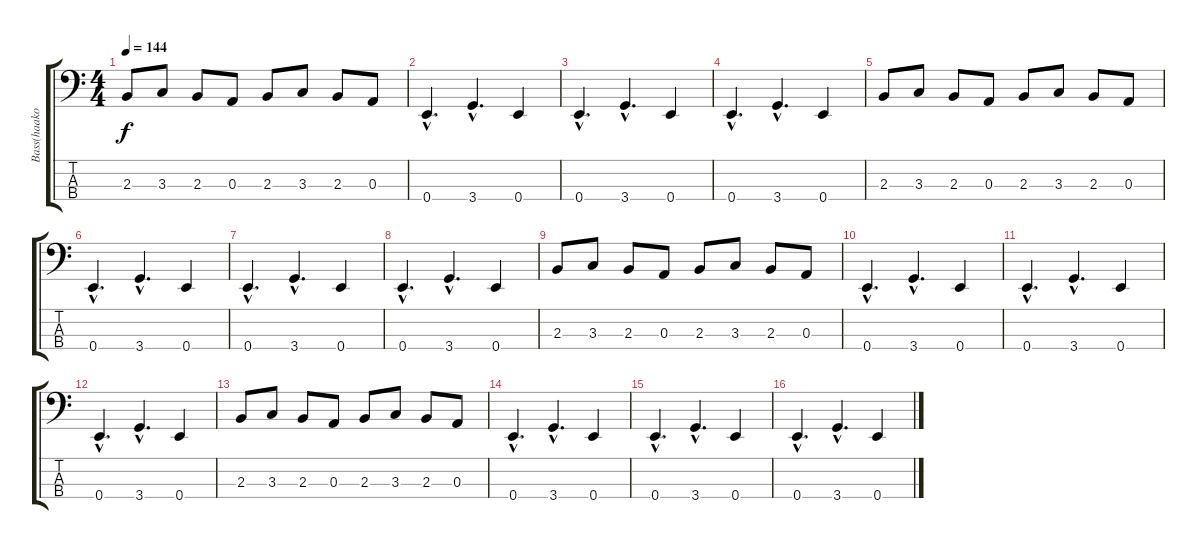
\track ("Bass(haakon)" "Bass(haako") {instrument electricbasspick}
\staff {score tabs}
\tuning (G2 D2 A1 E1) {hide}
\ts (4 4)
\tempo 144
\clef f4
\ks c
2.3.8{dy f} 3.3.8 2.3.8 0.3.8 2.3.8 3.3.8 2.3.8 0.3.8 |
0.4{hac}.4{d} 3.4{hac}.4{d} 0.4.4 |
0.4{hac}.4{d} 3.4{hac}.4{d} 0.4.4 |
0.4{hac}.4{d} 3.4{hac}.4{d} 0.4.4 |
2.3.8 3.3.8 2.3.8 0.3.8 2.3.8 3.3.8 2.3.8 0.3.8 |
0.4{hac}.4{d} 3.4{hac}.4{d} 0.4.4 |
0.4{hac}.4{d} 3.4{hac}.4{d} 0.4.4 |
0.4{hac}.4{d} 3.4{hac}.4{d} 0.4.4 |
2.3.8 3.3.8 2.3.8 0.3.8 2.3.8 3.3.8 2.3.8 0.3.8 |
0.4{hac}.4{d} 3.4{hac}.4{d} 0.4.4 |
0.4{hac}.4{d} 3.4{hac}.4{d} 0.4.4 |
0.4{hac}.4{d} 3.4{hac}.4{d} 0.4.4 |
2.3.8 3.3.8 2.3.8 0.3.8 2.3.8 3.3.8 2.3.8 0.3.8 |
0.4{hac}.4{d} 3.4{hac}.4{d} 0.4.4 |
0.4{hac}.4{d} 3.4{hac}.4{d} 0.4.4 |
0.4{hac}.4{d} 3.4{hac}.4{d} 0.4.4
